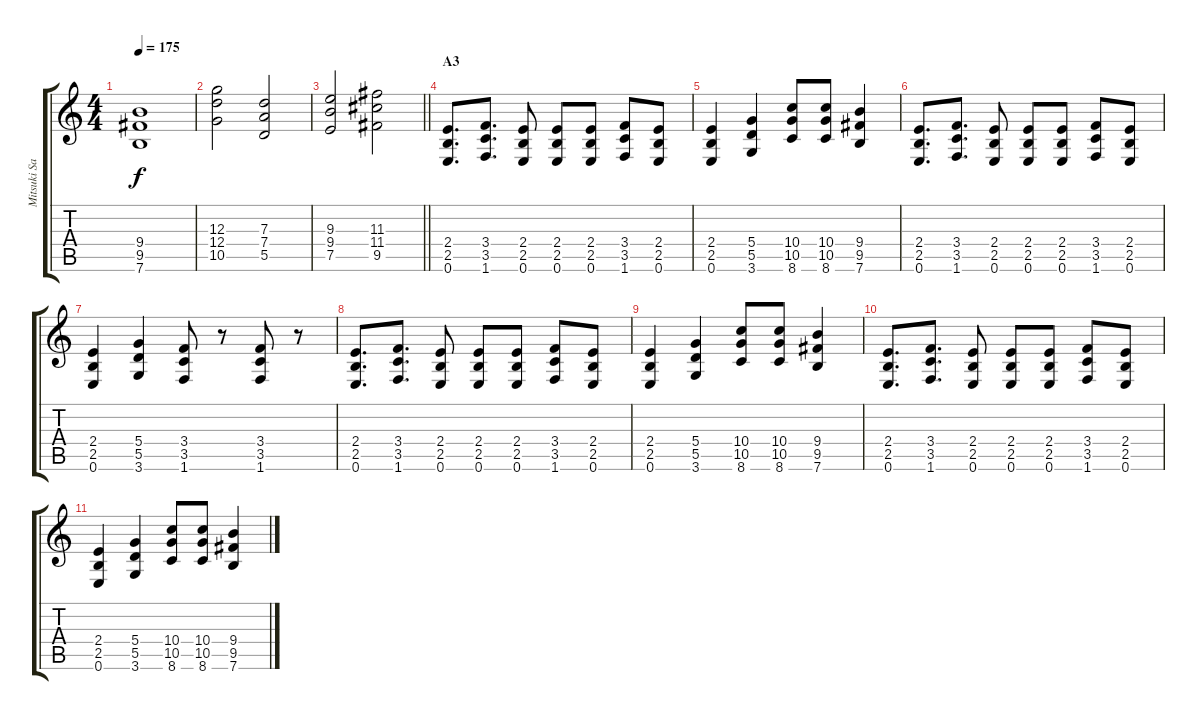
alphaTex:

\track ("Mitsuki Sakai" "Mitsuki Sa") {instrument distortionguitar}
\staff {score tabs}
\tuning (E4 B3 G3 D3 A2 E2) {hide}
\ts (4 4)
\tempo 175
\clef g2
\ks aminor
(9.4 9.5 7.6).1{dy f} |
(12.3 12.4 10.5).2 (7.3 7.4 5.5).2 |
\barLineRight lightlight
(9.3 9.4 7.5).2 (11.3 11.4 9.5).2 |
\section ("" "A3")
(2.4 2.5 0.6).8{d volume 10 balance 8} (3.4 3.5 1.6).8{d} (2.4 2.5 0.6).8 (2.4 2.5 0.6).8 (2.4 2.5 0.6).8 (3.4 3.5 1.6).8 (2.4 2.5 0.6).8 |
(2.4 2.5 0.6).4 (5.4 5.5 3.6).4 (10.4 10.5 8.6).8 (10.4 10.5 8.6).8 (9.4 9.5 7.6).4 |
(2.4 2.5 0.6).8{d} (3.4 3.5 1.6).8{d} (2.4 2.5 0.6).8 (2.4 2.5 0.6).8 (2.4 2.5 0.6).8 (3.4 3.5 1.6).8 (2.4 2.5 0.6).8 |
(2.4 2.5 0.6).4 (5.4 5.5 3.6).4 (3.4 3.5 1.6).8 r.8 (3.4 3.5 1.6).8 r.8 |
(2.4 2.5 0.6).8{d} (3.4 3.5 1.6).8{d} (2.4 2.5 0.6).8 (2.4 2.5 0.6).8 (2.4 2.5 0.6).8 (3.4 3.5 1.6).8 (2.4 2.5 0.6).8 |
(2.4 2.5 0.6).4 (5.4 5.5 3.6).4 (10.4 10.5 8.6).8 (10.4 10.5 8.6).8 (9.4 9.5 7.6).4 |
(2.4 2.5 0.6).8{d} (3.4 3.5 1.6).8{d} (2.4 2.5 0.6).8 (2.4 2.5 0.6).8 (2.4 2.5 0.6).8 (3.4 3.5 1.6).8 (2.4 2.5 0.6).8 |
(2.4 2.5 0.6).4 (5.4 5.5 3.6).4 (10.4 10.5 8.6).8 (10.4 10.5 8.6).8 (9.4 9.5 7.6).4
